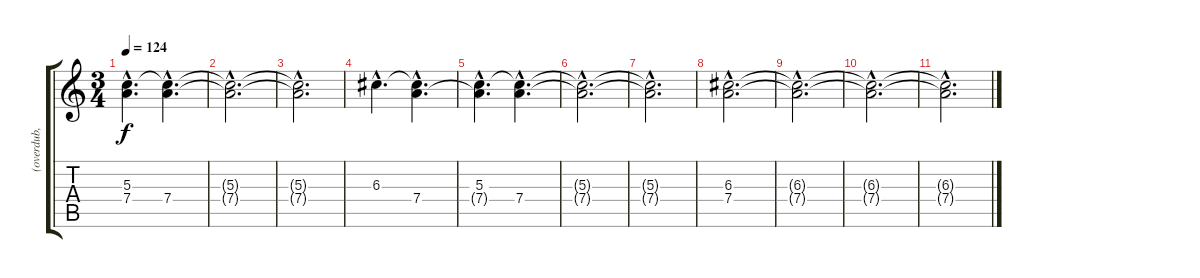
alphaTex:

\track ("(overdub, 2nd guitar)" "(overdub, ") {instrument overdrivenguitar}
\staff {score tabs}
\tuning (E4 B3 G3 D3 A2 E2) {hide}
\ts (3 4)
\tempo 124
\clef g2
\ks c
(5.3{hac} 7.4{hac t}).4{d dy f} (5.3{hac t} 7.4{hac}).4{d} |
(5.3{hac t} 7.4{hac t}).2{d} |
(5.3{hac t} 7.4{hac t}).2{d} |
6.3{hac}.4{d} (6.3{hac t} 7.4{hac}).4{d} |
(5.3{hac} 7.4{hac t}).4{d} (5.3{hac t} 7.4{hac}).4{d} |
(5.3{hac t} 7.4{hac t}).2{d} |
(5.3{hac t} 7.4{hac t}).2{d} |
(6.3{hac} 7.4{hac}).2{d} |
(6.3{hac t} 7.4{hac t}).2{d} |
(6.3{hac t} 7.4{hac t}).2{d} |
(6.3{hac t} 7.4{hac t}).2{d}
